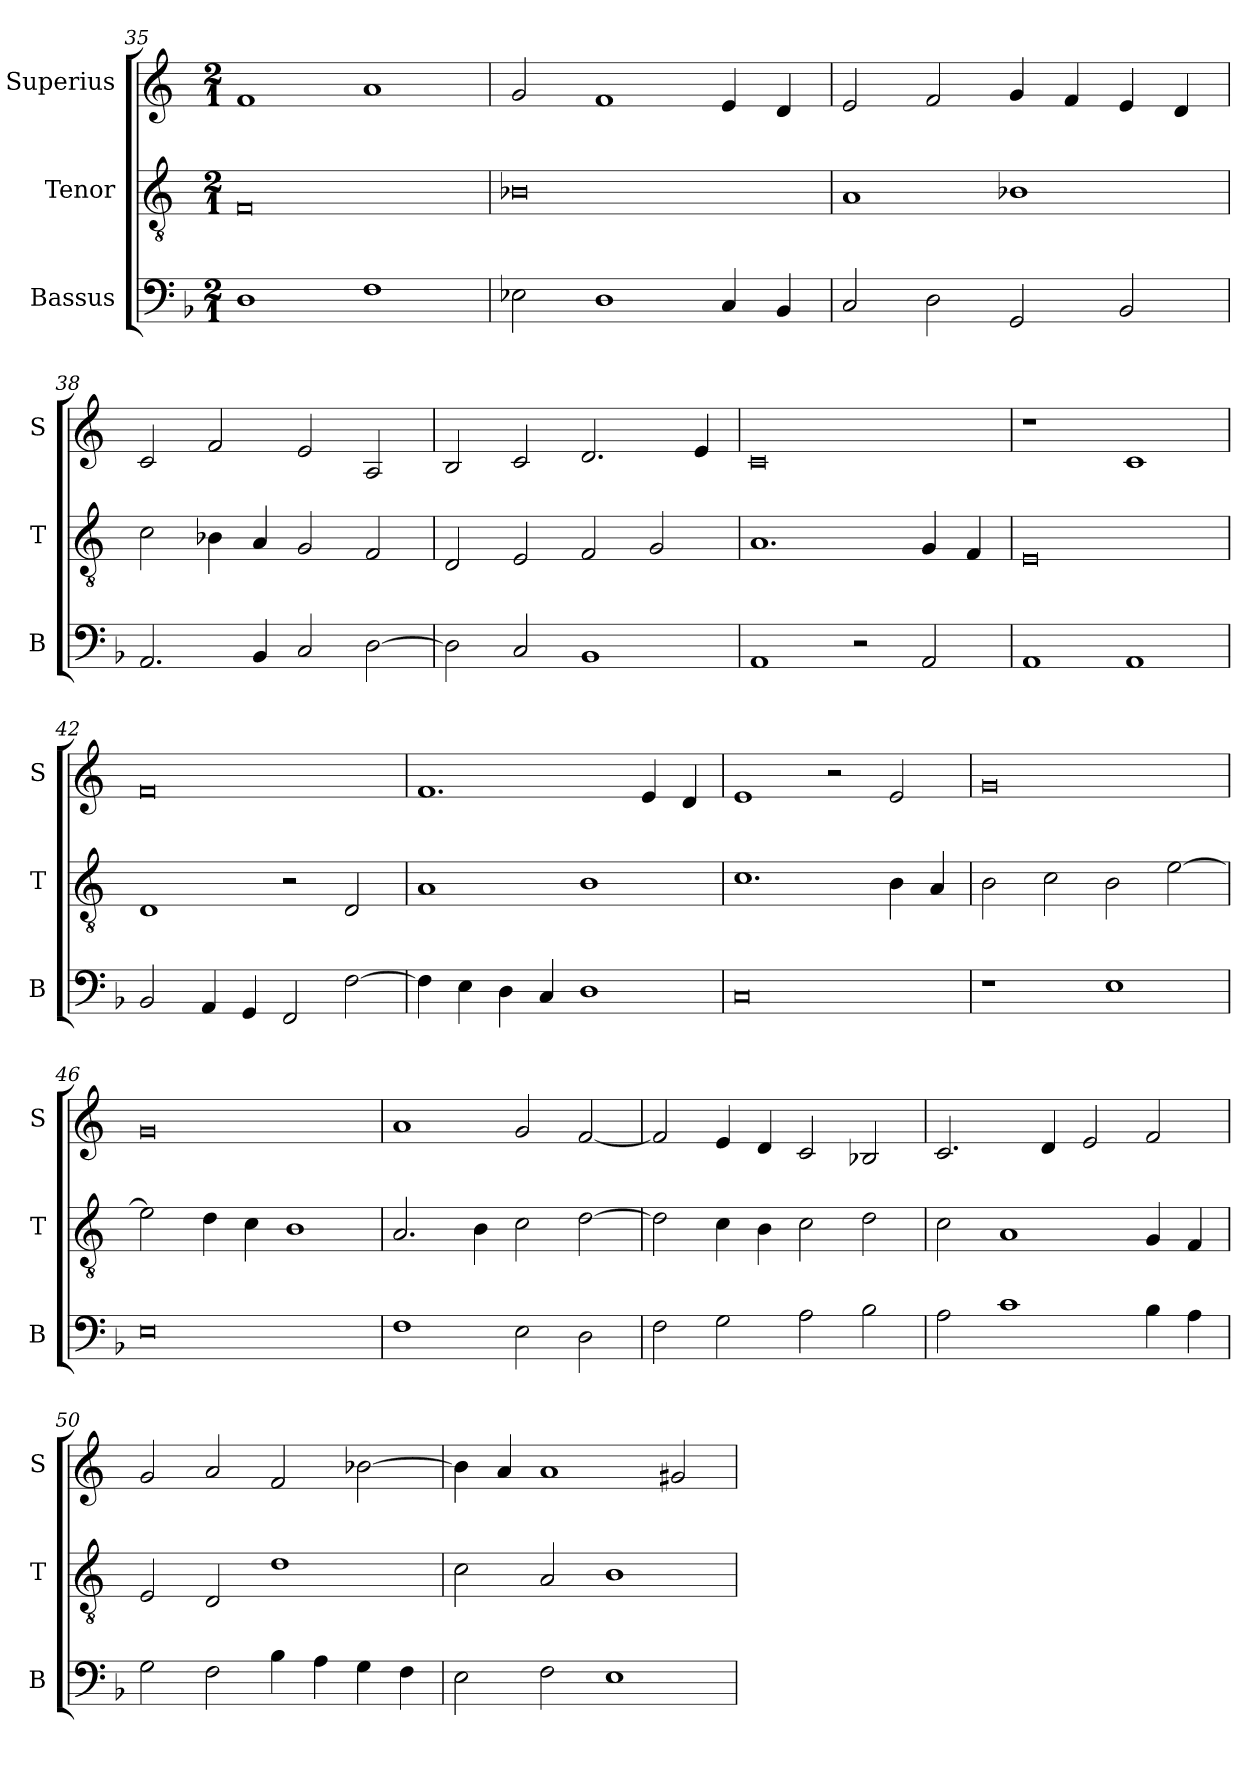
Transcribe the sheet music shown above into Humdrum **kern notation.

**kern	**kern	**kern
*part3	*part2	*part1
*staff3	*staff2	*staff1
*I"Bassus	*I"Tenor	*I"Superius
*I'B	*I'T	*I'S
*clefF4	*clefGv2	*clefG2
*k[b-]	*k[]	*k[]
*M2/1	*M2/1	*M2/1
=35	=35	=35
1D	0F	1f
1F	.	1a
=36	=36	=36
2E-X\	0B-X	2g/
1D	.	1f
4C/	.	4e/
4BB-/	.	4d/
=37	=37	=37
2C/	1A	2e/
2D\	.	2f/
2GG/	1B-X	4g/
.	.	4f/
2BB-/	.	4e/
.	.	4d/
=38	=38	=38
2.AA/	2c\	2c/
.	4B-X\	2f/
4BB-/	4A/	.
2C/	2G/	2e/
[2D\	2F/	2A/
=39	=39	=39
2D\]	2D/	2B/
2C/	2E/	2c/
1BB-	2F/	2.d/
.	2G/	.
.	.	4e/
=40	=40	=40
1AA	1.A	0c
2r	.	.
2AA/	4G/	.
.	4F/	.
=41	=41	=41
1AA	0E	1r
1AA	.	1c
=42	=42	=42
2BB-/	1D	0f
4AA/	.	.
4GG/	.	.
2FF/	2r	.
[2F\	2D/	.
=43	=43	=43
4F\]	1A	1.f
4E\	.	.
4D\	.	.
4C/	.	.
1D	1B	.
.	.	4e/
.	.	4d/
=44	=44	=44
0C	1.c	1e
.	.	2r
.	4B\	2e/
.	4A/	.
=45	=45	=45
1r	2B\	0g
.	2c\	.
1E	2B\	.
.	[2e\	.
=46	=46	=46
0E	2e\]	0g
.	4d\	.
.	4c\	.
.	1B	.
=47	=47	=47
1F	2.A/	1a
.	4B\	.
2E\	2c\	2g/
2D\	[2d\	[2f/
=48	=48	=48
2F\	2d\]	2f/]
2G\	4c\	4e/
.	4B\	4d/
2A\	2c\	2c/
2B-\	2d\	2B-X/
=49	=49	=49
2A\	2c\	2.c/
1c	1A	.
.	.	4d/
.	.	2e/
4B-\	4G/	2f/
4A\	4F/	.
=50	=50	=50
2G\	2E/	2g/
2F\	2D/	2a/
4B-\	1d	2f/
4A\	.	.
4G\	.	[2b-X\
4F\	.	.
=51	=51	=51
2E\	2c\	4b-\]
.	.	4a/
2F\	2A/	1a
1E	1B	.
.	.	2g#X/
=	=	=
*-	*-	*-
